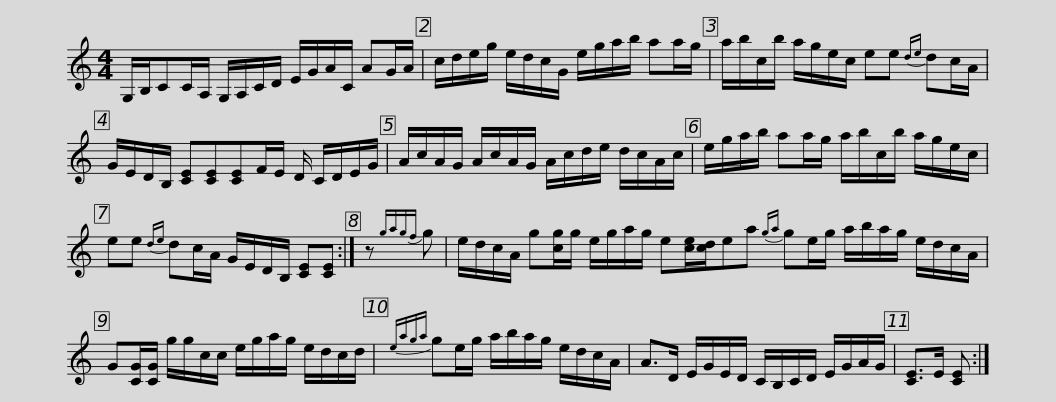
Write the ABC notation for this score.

X:1
L:1/8
M:4/4
I:linebreak $
K:C
V:1 treble
V:1
 G,/B,/CC/A,/ G,/A,/C/D/ E/G/A/C/ AG/A/ | c/d/e/g/ e/d/c/G/ e/g/a/b/ aa/g/ |$ a/b/c/b/ a/g/e/c/ ee{de} dc/A/ | G/E/D/B,/ [CE][CE][CE]F/E/ D/ C/D/E/G/ | A/c/A/G/ A/c/A/G/ A/c/d/e/ d/c/A/c/ |$ %5
 e/g/a/b/ aa/g/ a/b/c/b/ a/g/e/c/ | ee{de} dc/A/ G/E/D/B,/ [CE][CE] :| z{gagf} g |$ e/d/c/A/ g[cg]/g/ e/g/a/g/ e[ce]/[cd]/ea{ga} ge/g/ a/b/a/g/ e/d/c/A/ | G[CG]/[CG]/ g/g/c/c/ e/g/a/g/ e/d/c/d/ |$ %10
{eaga} ge/g/ a/b/a/g/ e/d/c/A/ | A>D E/G/E/D/ C/B,/C/D/ E/G/A/G/ | [CE]>E [CE] :| %13
